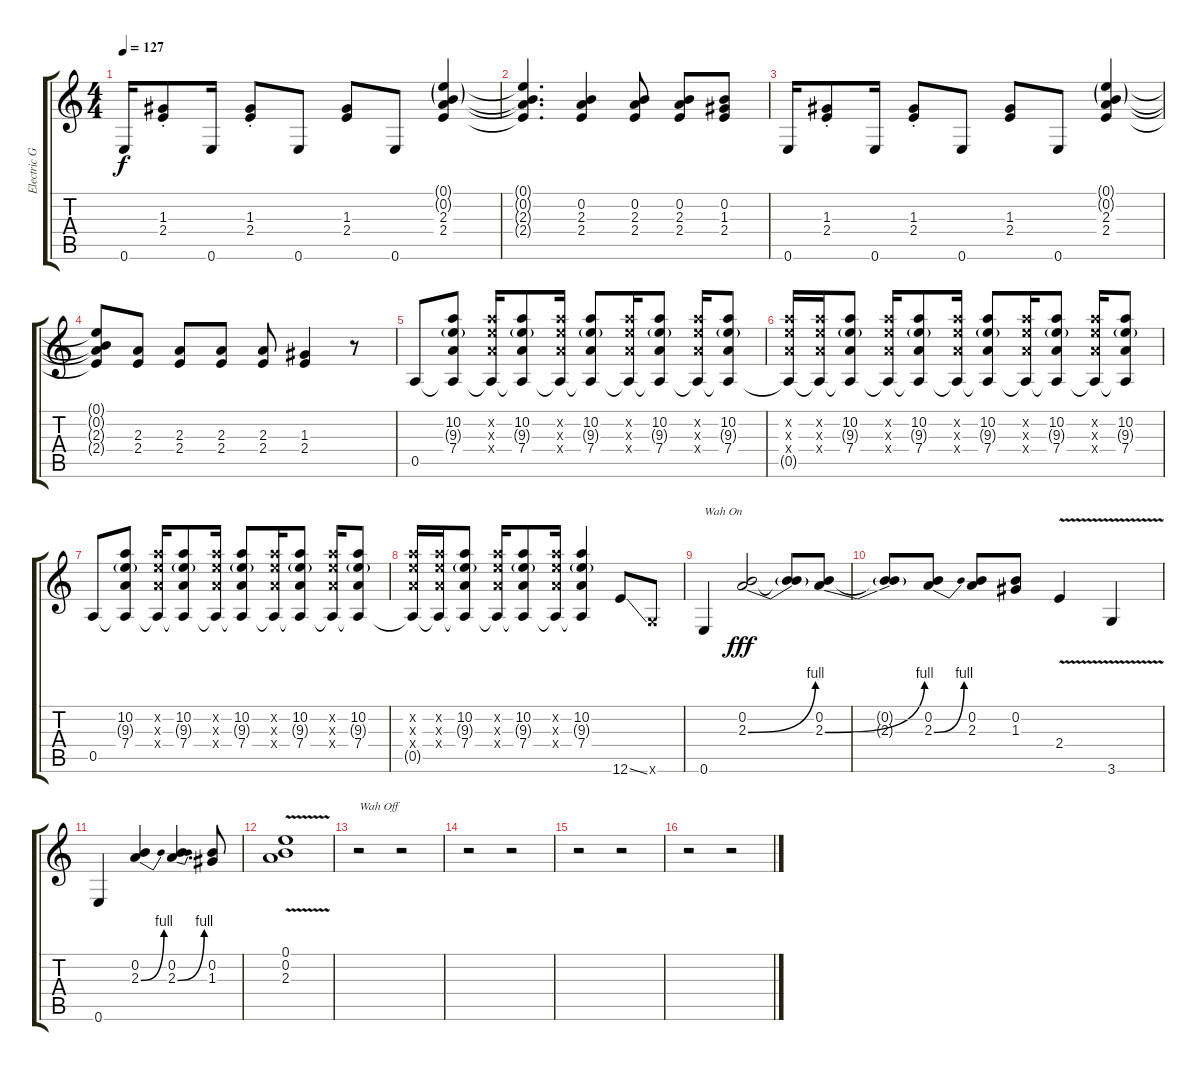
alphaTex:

\track ("Electric Guitar 1 (Left)" "Electric G") {instrument overdrivenguitar}
\staff {score tabs}
\tuning (E4 B3 G3 D3 A2 E2) {hide}
\ts (4 4)
\tempo 127
\clef g2
\ks c
0.6.16{dy f} (1.3{st} 2.4{st}).8 0.6.16 (1.3{st} 2.4{st}).8 0.6.8 (1.3 2.4).8 0.6.8 (0.1{g} 0.2{g} 2.3 2.4).4 |
(0.1{t} 0.2{t} 2.3{t} 2.4{t}).4{d} (0.2 2.3 2.4).4 (0.2 2.3 2.4).8 (0.2 2.3 2.4).8 (0.2 1.3 2.4).8 |
0.6.16 (1.3{st} 2.4{st}).8 0.6.16 (1.3{st} 2.4{st}).8 0.6.8 (1.3 2.4).8 0.6.8 (0.1{g} 0.2{g} 2.3 2.4).4 |
(0.1{t} 0.2{t} 2.3{t} 2.4{t}).8 (2.3 2.4).8 (2.3 2.4).8 (2.3 2.4).8 (2.3 2.4).8 (1.3 2.4).4 r.8 |
0.5.8 (10.2 9.3{g} 7.4 0.5{t}).8 (10.2{x} 9.3{x} 7.4{x} 0.5{t}).16 (10.2 9.3{g} 7.4 0.5{t}).8 (10.2{x} 9.3{x} 7.4{x} 0.5{t}).16 (10.2 9.3{g} 7.4 0.5{t}).8 (10.2{x} 9.3{x} 7.4{x} 0.5{t}).16 (10.2 9.3{g} 7.4 0.5{t}).8 (10.2{x} 9.3{x} 7.4{x} 0.5{t}).16 (10.2 9.3{g} 7.4 0.5{t}).8 |
(10.2{x} 9.3{x} 7.4{x} 0.5{t}).16 (10.2{x} 9.3{x} 7.4{x} 0.5{t}).16 (10.2 9.3{g} 7.4 0.5{t}).8 (10.2{x} 9.3{x} 7.4{x} 0.5{t}).16 (10.2 9.3{g} 7.4 0.5{t}).8 (10.2{x} 9.3{x} 7.4{x} 0.5{t}).16 (10.2 9.3{g} 7.4 0.5{t}).8 (10.2{x} 9.3{x} 7.4{x} 0.5{t}).16 (10.2 9.3{g} 7.4 0.5{t}).8 (10.2{x} 9.3{x} 7.4{x} 0.5{t}).16 (10.2 9.3{g} 7.4 0.5{t}).8 |
0.5.8 (10.2 9.3{g} 7.4 0.5{t}).8 (10.2{x} 9.3{x} 7.4{x} 0.5{t}).16 (10.2 9.3{g} 7.4 0.5{t}).8 (10.2{x} 9.3{x} 7.4{x} 0.5{t}).16 (10.2 9.3{g} 7.4 0.5{t}).8 (10.2{x} 9.3{x} 7.4{x} 0.5{t}).16 (10.2 9.3{g} 7.4 0.5{t}).8 (10.2{x} 9.3{x} 7.4{x} 0.5{t}).16 (10.2 9.3{g} 7.4 0.5{t}).8 |
(10.2{x} 9.3{x} 7.4{x} 0.5{t}).16 (10.2{x} 9.3{x} 7.4{x} 0.5{t}).16 (10.2 9.3{g} 7.4 0.5{t}).8 (10.2{x} 9.3{x} 7.4{x} 0.5{t}).16 (10.2 9.3{g} 7.4 0.5{t}).8 (10.2{x} 9.3{x} 7.4{x} 0.5{t}).16 (10.2 9.3{g} 7.4 0.5{t}).4 12.6{ss}.8 3.6{x}.8 |
0.6.4{txt "Wah On"} (0.2 2.3{be (bend 0 0 60 4)}).2{dy fff} (0.2{t} 2.3{t}).8 (0.2 2.3{be (bend 0 0 60 4)}).8 |
(0.2{t} 2.3{t}).8 (0.2 2.3{be (bend 0 0 60 4)}).8 (0.2 2.3).8 (0.2 1.3).8 2.4{v}.4 3.6{v}.4 |
0.6.4 (0.2 2.3{be (bend 0 0 60 4)}).4 (0.2 2.3{be (bend 0 0 60 4)}).4{d} (0.2 1.3).8 |
(0.1 0.2 2.3{v}).1 |
r.2{txt "Wah Off"} r.2 |
r.2 r.2 |
r.2 r.2 |
r.2 r.2
